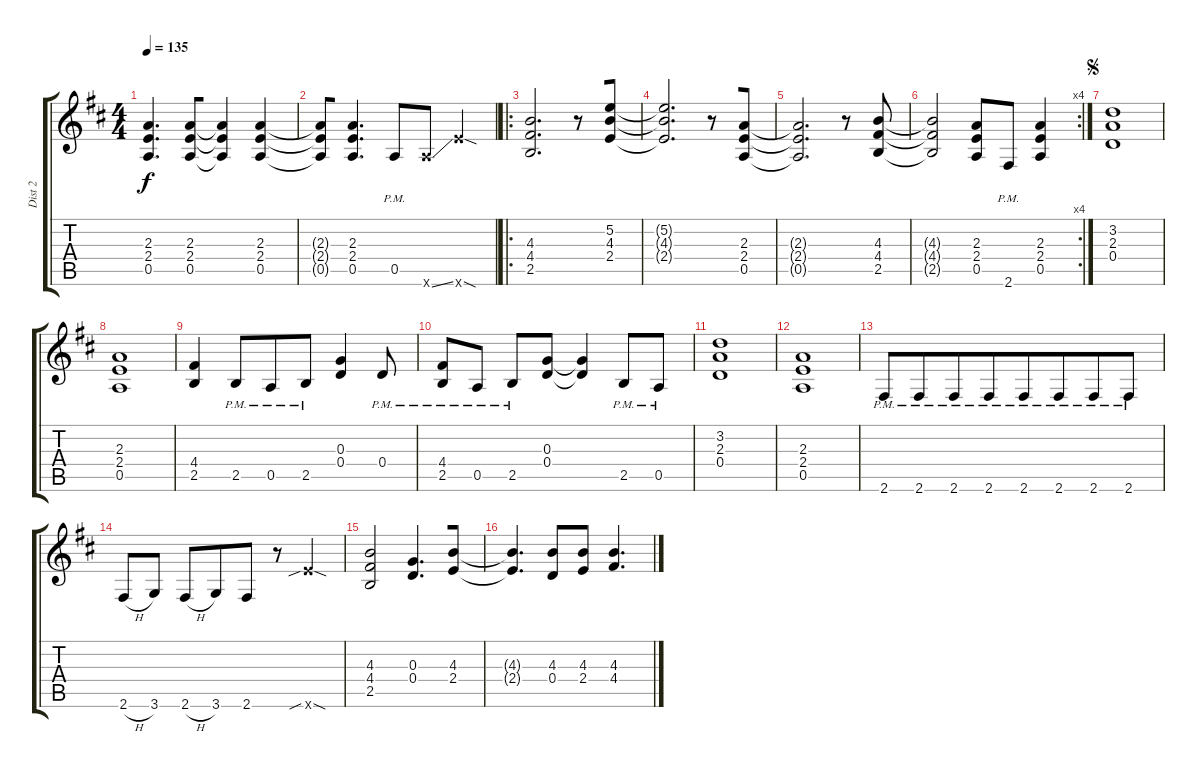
\track ("Dist 2" "Dist 2") {instrument distortionguitar}
\staff {score tabs}
\tuning (E4 B3 G3 D3 A2 E2) {hide}
\ts (4 4)
\tempo 135
\clef g2
\ks d
(2.3 2.4 0.5).4{d dy f beam merge} (2.3 2.4 0.5).8{beam merge} (2.3{t} 2.4{t} 0.5{t}).4 (2.3 2.4 0.5).4 |
(2.3{t} 2.4{t} 0.5{t}).8{beam merge} (2.3 2.4 0.5).4{d beam merge} 0.5{pm}.8{beam merge} 5.6{ss x}.8 12.6{sod x}.4 |
\ro
(4.3 4.4 2.5).2{d beam merge} r.8 (5.2 4.3 2.4).8 |
(5.2{t} 4.3{t} 2.4{t}).2{d beam merge} r.8{beam merge} (2.3 2.4 0.5).8 |
(2.3{t} 2.4{t} 0.5{t}).2{d} r.8{beam merge} (4.3 4.4 2.5).8 |
\rc 4
(4.3{t} 4.4{t} 2.5{t}).2{beam merge} (2.3 2.4 0.5).8{beam merge} 2.6{pm}.8 (2.3 2.4 0.5).4 |
\jump segno
(3.2 2.3 0.4).1 |
(2.3 2.4 0.5).1 |
(4.4 2.5).4{beam merge} 2.5{pm}.8{beam merge} 0.5{pm}.8{beam merge} 2.5{pm}.8{beam merge} (0.3 0.4).4 0.4{pm}.8 |
(4.4{pm} 2.5{pm}).8{beam merge} 0.5{pm}.8 2.5{pm}.8{beam merge} (0.3 0.4).8{beam merge} (0.3{t} 0.4{t}).4{beam merge} 2.5{pm}.8{beam merge} 0.5{pm}.8 |
(3.2 2.3 0.4).1 |
(2.3 2.4 0.5).1 |
2.6{pm}.8{beam merge} 2.6{pm}.8{beam merge} 2.6{pm}.8{beam merge} 2.6{pm}.8{beam merge} 2.6{pm}.8{beam merge} 2.6{pm}.8{beam merge} 2.6{pm}.8{beam merge} 2.6{pm}.8 |
2.6{h}.8{beam merge} 3.6.8 2.6{h}.8{beam merge} 3.6.8{beam merge} 2.6.8{beam merge} r.8{beam merge} 12.6{sib sod x}.4 |
(4.3 4.4 2.5).2{beam merge} (0.3 0.4).4{d beam merge} (4.3 2.4).8 |
(4.3{t} 2.4{t}).4{d beam merge} (4.3 0.4).8{beam merge} (4.3 2.4).8{beam merge} (4.3 4.4).4{d}
